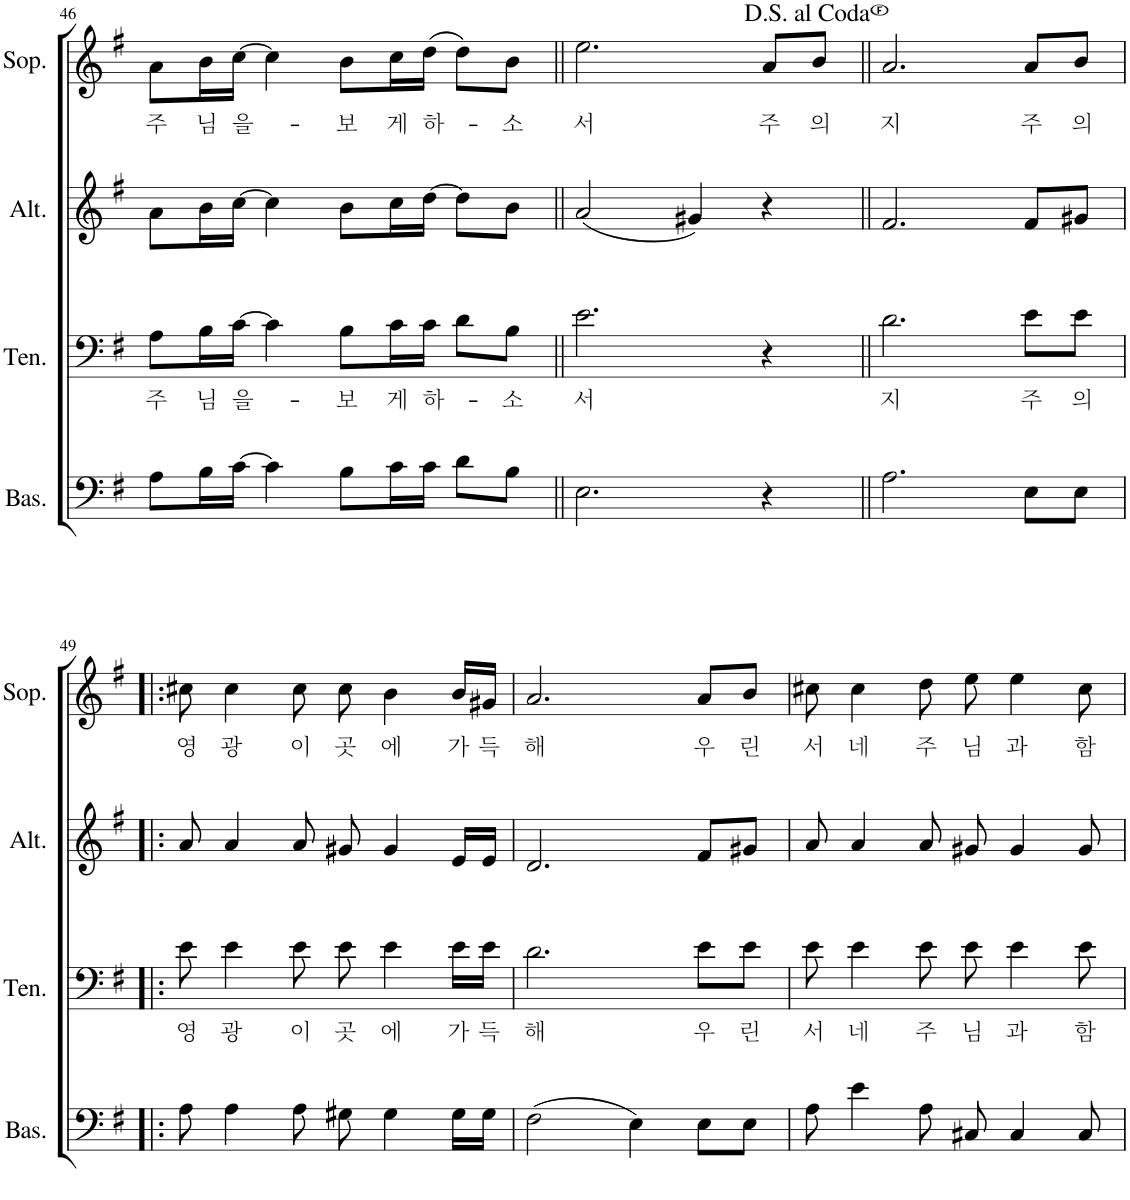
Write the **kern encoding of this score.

**kern	**kern	**text	**kern	**kern	**text
*part4	*part3	*part3	*part2	*part1	*part1
*staff4	*staff3	*staff3	*staff2	*staff1	*staff1
*I"Bas.	*I"Ten.	*	*I"Alt.	*I"Sop.	*
*I'Bas.	*I'Ten.	*	*I'Alt.	*I'Sop.	*
!!LO:PB:g=z
*clefF4	*clefF4	*	*clefG2	*clefG2	*
*k[f#]	*k[f#]	*	*k[f#]	*k[f#]	*
*M4/4	*M4/4	*	*M4/4	*M4/4	*
=46	=46	=46	=46	=46	=46
!	!	!LO:LY:b	!	!	!LO:LY:b
8A\L	8A\L	주	8a\L	8a\L	주
!	!	!LO:LY:b	!	!	!LO:LY:b
16B\L	16B\L	님	16b\L	16b\L	님
!	!	!LO:LY:b	!	!	!LO:LY:b
[16c\JJ	[16c\JJ	을-	[16cc\JJ	[16cc\JJ	을-
4c\]	4c\]	.	4cc\]	4cc\]	.
!	!	!LO:LY:b	!	!	!LO:LY:b
8B\L	8B\L	-보	8b\L	8b\L	-보
!	!	!LO:LY:b	!	!	!LO:LY:b
16c\L	16c\L	게	16cc\L	16cc\L	게
!	!	!LO:LY:b	!	!	!LO:LY:b
16c\JJ	16c\JJ	하-	[16dd\JJ	(16dd\JJ	하-
8d\L	8d\L	.	8dd\L]	8dd\L)	.
!	!	!LO:LY:b	!	!	!LO:LY:b
8B\J	8B\J	-소	8b\J	8b\J	-소
=47||	=47||	=47||	=47||	=47||	=47||
!	!	!LO:LY:b	!	!	!LO:LY:b
2.E\	2.e\	서	(2a/	2.ee\	서
.	.	.	4g#X/)	.	.
!	!	!	!	!	!LO:LY:b
4r	4r	.	4r	8a/L	주
!	!	!	!	!	!LO:LY:b
.	.	.	.	8b/J	의
=48||	=48||	=48||	=48||	=48||	=48||
!	!	!LO:LY:b	!	!	!LO:LY:b
2.A\	2.d\	지	2.f#/	2.a/	지
!	!	!LO:LY:b	!	!	!LO:LY:b
8E\L	8e\L	주	8f#/L	8a/L	주
!	!	!LO:LY:b	!	!	!LO:LY:b
8E\J	8e\J	의	8g#X/J	8b/J	의
!!LO:LB:g=z
=49!|:	=49!|:	=49!|:	=49!|:	=49!|:	=49!|:
!	!	!LO:LY:b	!	!	!LO:LY:b
8A\	8e\	영	8a/	8cc#X\	영
!	!	!LO:LY:b	!	!	!LO:LY:b
4A\	4e\	광	4a/	4cc#\	광
!	!	!LO:LY:b	!	!	!LO:LY:b
8A\	8e\	이	8a/	8cc#\	이
!	!	!LO:LY:b	!	!	!LO:LY:b
8G#X\	8e\	곳	8g#X/	8cc#\	곳
!	!	!LO:LY:b	!	!	!LO:LY:b
4G#\	4e\	에	4g#/	4b\	에
!	!	!LO:LY:b	!	!	!LO:LY:b
16G#\LL	16e\LL	가	16e/LL	16b/LL	가
!	!	!LO:LY:b	!	!	!LO:LY:b
16G#\JJ	16e\JJ	득	16e/JJ	16g#X/JJ	득
=50	=50	=50	=50	=50	=50
!	!	!LO:LY:b	!	!	!LO:LY:b
(2F#\	2.d\	해	2.d/	2.a/	해
4E\)	.	.	.	.	.
!	!	!LO:LY:b	!	!	!LO:LY:b
8E\L	8e\L	우	8f#/L	8a/L	우
!	!	!LO:LY:b	!	!	!LO:LY:b
8E\J	8e\J	린	8g#X/J	8b/J	린
=51	=51	=51	=51	=51	=51
!	!	!LO:LY:b	!	!	!LO:LY:b
8A\	8e\	서	8a/	8cc#X\	서
!	!	!LO:LY:b	!	!	!LO:LY:b
4e\	4e\	네	4a/	4cc#\	네
!	!	!LO:LY:b	!	!	!LO:LY:b
8A\	8e\	주	8a/	8dd\	주
!	!	!LO:LY:b	!	!	!LO:LY:b
8C#X/	8e\	님	8g#X/	8ee\	님
!	!	!LO:LY:b	!	!	!LO:LY:b
4C#/	4e\	과	4g#/	4ee\	과
!	!	!LO:LY:b	!	!	!LO:LY:b
8C#/	8e\	함	8g#/	8cc#\	함
=	=	=	=	=	=
*-	*-	*-	*-	*-	*-
